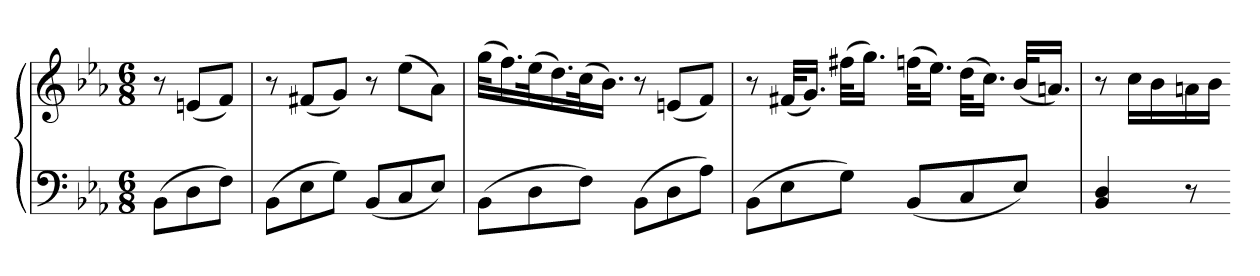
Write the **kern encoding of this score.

**kern	**kern
*part1	*part1
*staff2	*staff1
*clefF4	*clefG2
*k[b-e-a-]	*k[b-e-a-]
*M6/8	*M6/8
=	=
(8BB-L	8r
8D	(8enL
8FJ)	8fJ)
=17	=17
(8BB-L	8r
8E-	(8f#XL
8GJ)	8gJ)
(8BB-L	8r
8C	(8ee-L
8E-J)	8a-J)
=18	=18
(8BB-L	(32ggKLL
.	16.ff)
8D	(32ee-K
.	16.dd)
8FJ)	(32ccK
.	16.b-JJ)
(8BB-L	8r
8D	(8enL
8A-J)	8fJ)
=19	=19
(8BB-L	8r
8E-	(32f#XKLL
.	16.gJJ)
8GJ)	(32ff#XKLL
.	16.ggJJ)
(8BB-L	(32ffnKLL
.	16.ee-JJ)
8C	(32ddKLL
.	16.ccJJ)
8E-J)	(32b-KLL
.	16.anJJ)
=20	=20
4BB- 4D	8r
.	16ccLL
.	16b-
8r	16an
.	16b-JJ
=-	=-
*-	*-
